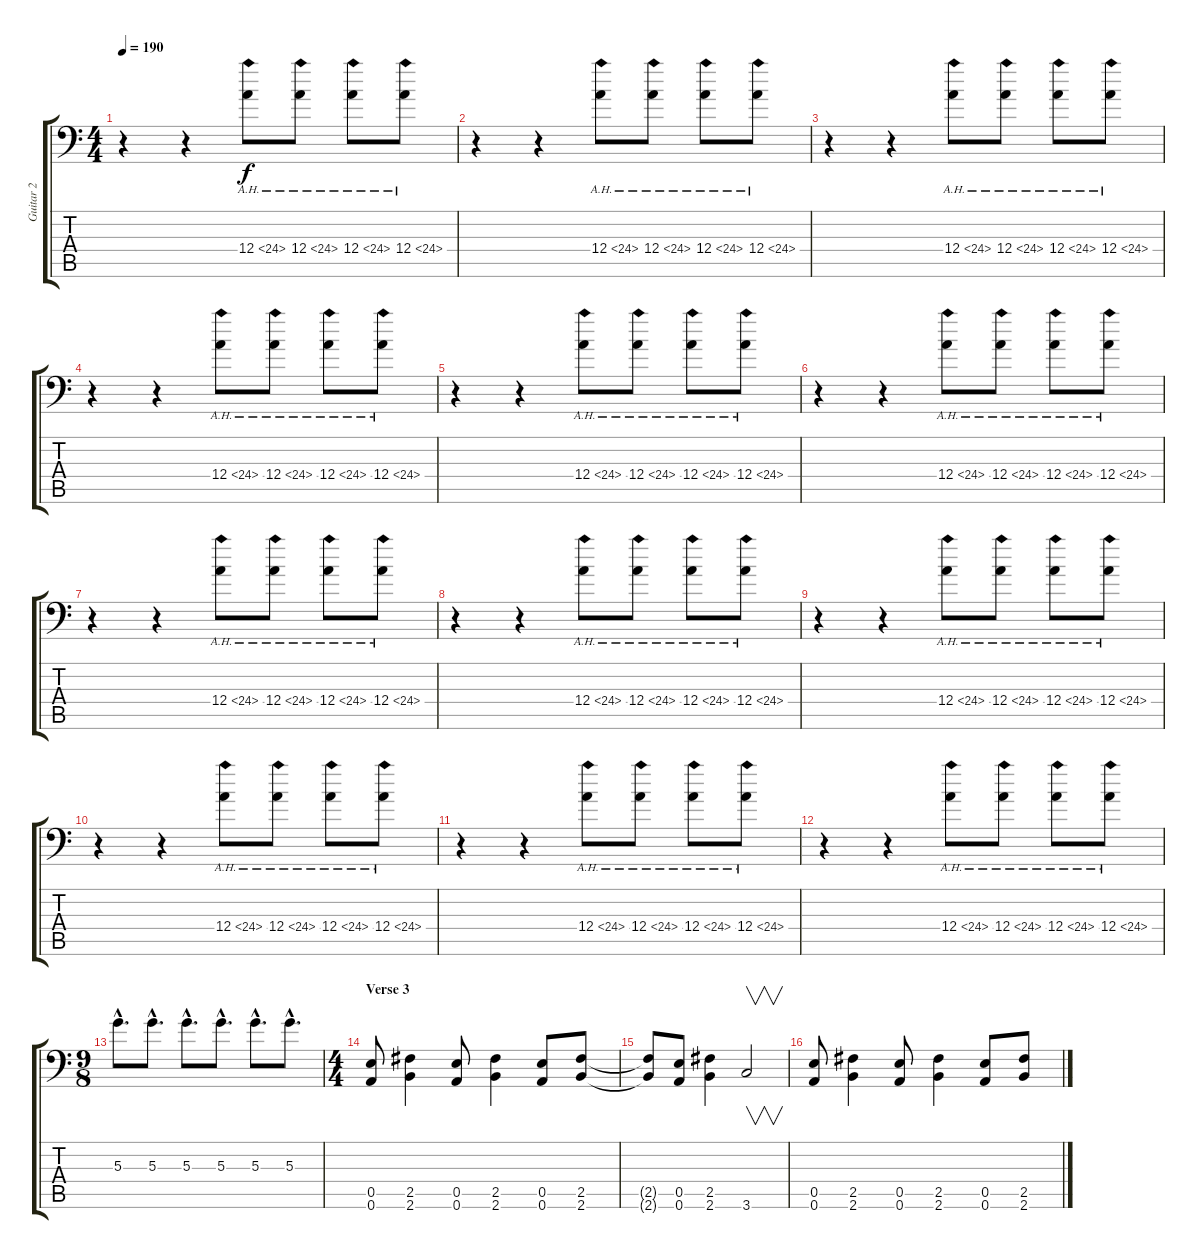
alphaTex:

\track ("Guitar 2" "Guitar 2") {instrument distortionguitar}
\staff {score tabs}
\tuning (B3 Gb3 D3 A2 E2 A1) {hide}
\ts (4 4)
\tempo 190
\clef f4
\ks c
r.4{dy f} r.4 12.4{ah 12}.8 12.4{ah 12}.8 12.4{ah 12}.8 12.4{ah 12}.8 |
r.4 r.4 12.4{ah 12}.8 12.4{ah 12}.8 12.4{ah 12}.8 12.4{ah 12}.8 |
r.4 r.4 12.4{ah 12}.8 12.4{ah 12}.8 12.4{ah 12}.8 12.4{ah 12}.8 |
r.4 r.4 12.4{ah 12}.8 12.4{ah 12}.8 12.4{ah 12}.8 12.4{ah 12}.8 |
r.4 r.4 12.4{ah 12}.8 12.4{ah 12}.8 12.4{ah 12}.8 12.4{ah 12}.8 |
r.4 r.4 12.4{ah 12}.8 12.4{ah 12}.8 12.4{ah 12}.8 12.4{ah 12}.8 |
r.4 r.4 12.4{ah 12}.8 12.4{ah 12}.8 12.4{ah 12}.8 12.4{ah 12}.8 |
r.4 r.4 12.4{ah 12}.8 12.4{ah 12}.8 12.4{ah 12}.8 12.4{ah 12}.8 |
r.4 r.4 12.4{ah 12}.8 12.4{ah 12}.8 12.4{ah 12}.8 12.4{ah 12}.8 |
r.4 r.4 12.4{ah 12}.8 12.4{ah 12}.8 12.4{ah 12}.8 12.4{ah 12}.8 |
r.4 r.4 12.4{ah 12}.8 12.4{ah 12}.8 12.4{ah 12}.8 12.4{ah 12}.8 |
r.4 r.4 12.4{ah 12}.8 12.4{ah 12}.8 12.4{ah 12}.8 12.4{ah 12}.8 |
\ts (9 8)
5.3{hac}.8{d instrument guitarfretnoise} 5.3{hac}.8{d} 5.3{hac}.8{d} 5.3{hac}.8{d} 5.3{hac}.8{d} 5.3{hac}.8{d} |
\ts (4 4)
\section ("" "Verse 3")
(0.5 0.6).8{instrument distortionguitar} (2.5 2.6).4 (0.5 0.6).8 (2.5 2.6).4 (0.5 0.6).8 (2.5 2.6).8 |
(2.5{t} 2.6{t}).8 (0.5 0.6).8 (2.5 2.6).4 3.6.2{v} |
(0.5 0.6).8 (2.5 2.6).4 (0.5 0.6).8 (2.5 2.6).4 (0.5 0.6).8 (2.5 2.6).8
